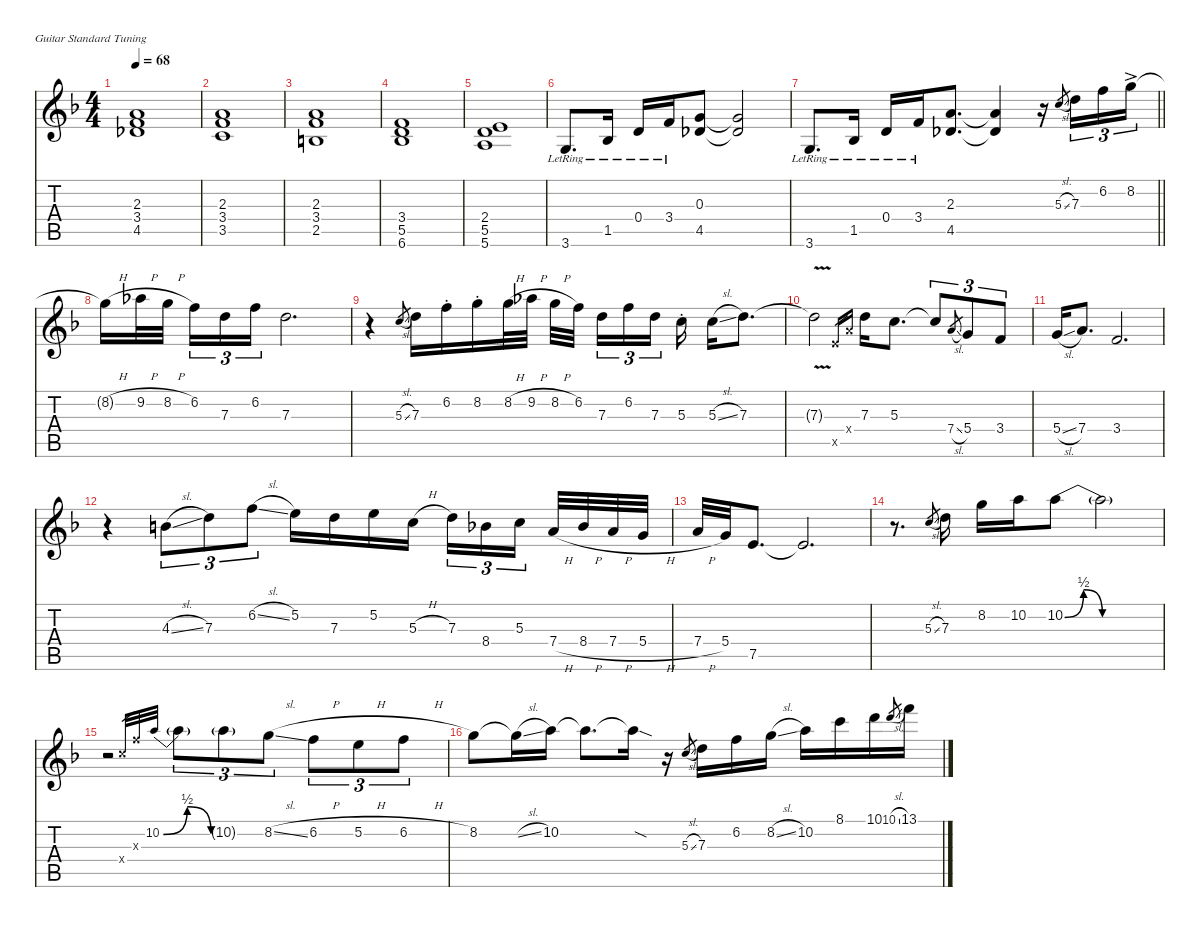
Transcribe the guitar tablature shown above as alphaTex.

\defaultSystemsLayout 4
\hideDynamics
\bracketExtendMode nobrackets
\singleTrackTrackNamePolicy hidden
\multiTrackTrackNamePolicy hidden
\firstSystemTrackNameMode fullname
\firstSystemTrackNameOrientation horizontal
\otherSystemsTrackNameOrientation horizontal
\track ("Mikael Akerfeldt (Clean Jazz)" "jz.guit.") {instrument electricguitarjazz}
\staff {score tabs}
\tuning (E4 B3 G3 D3 A2 E2)
\ts (4 4)
\tempo 68
\clef g2
\ks dminor
(2.3{acc forcenatural} 4.5{acc b} 3.4{acc forcenatural}).1{dy ppp beam Up} |
(2.3{acc forcenatural} 3.5{acc forcenatural} 3.4{acc forcenatural}).1{beam Up} |
(3.4{acc forcenatural} 2.5{acc forcenatural} 2.3{acc forcenatural}).1{beam Up} |
(6.6{acc b} 5.5{acc forcenatural} 3.4{acc forcenatural}).1{beam Up} |
(5.5{acc forcenatural} 5.6{acc forcenatural} 2.4{acc forcenatural}).1{beam Up} |
3.6{lr acc forcenatural}.8{d beam Up} 1.5{lr acc b}.16{beam Up} 0.4{lr acc forcenatural}.16{beam Up} 3.4{lr acc forcenatural}.16{beam Up} (0.3{acc forcenatural} 4.5{acc b}).8{beam Up} (0.3{t acc forcenatural} 4.5{t acc b}).2{beam Up} |
\barLineRight lightlight
3.6{lr acc forcenatural}.8{d instrument electricguitarjazz beam Up} 1.5{lr acc b}.16{beam Up} 0.4{lr acc forcenatural}.16{beam Up} 3.4{lr acc forcenatural}.16{beam Up} (2.3{acc forcenatural} 4.5{acc b}).8{d beam Up} (4.5{t acc b} 2.3{t acc forcenatural}).4{beam Up} r.16{beam Up} 5.3{sl acc forcenatural}.8{gr dy mf beam Up} 7.3{acc forcenatural}.16{tu (3 2) beam Down} 6.2{acc forcenatural}.16{tu (3 2) beam Down} 8.2{ac acc forcenatural}.16{tu (3 2) beam Down} |
8.2{h t acc forcenatural}.16{beam Down} 9.2{h acc b}.32{beam Down} 8.2{h acc forcenatural}.32{beam Down beam split} 6.2{acc forcenatural}.16{tu (3 2) beam Down} 7.3{acc forcenatural}.16{tu (3 2) beam Down} 6.2{acc forcenatural}.16{tu (3 2) beam Down} 7.3{acc forcenatural}.2{d beam Down} |
r.4{beam Down} 5.3{sl acc forcenatural}.8{gr beam Up} 7.3{acc forcenatural}.16{beam Down} 6.2{st acc forcenatural}.16{beam Down} 8.2{st acc forcenatural}.16{beam Down} 8.2{h acc forcenatural}.32{beam Down} 9.2{h acc b}.32{beam Down} 8.2{h acc forcenatural}.32{beam Down} 6.2{acc forcenatural}.32{beam Down} 7.3{acc forcenatural}.16{tu (3 2) beam Down} 6.2{acc forcenatural}.16{tu (3 2) beam Down} 7.3{acc forcenatural}.16{tu (3 2) beam Down} 5.3{st acc forcenatural}.16{beam Down} 5.3{sl acc forcenatural}.16{beam Down} 7.3{acc forcenatural}.8{d beam Down} |
7.3{v t acc forcenatural}.2{dy f beam Down} 7.5{x acc forcenatural}.16{gr beam Up} 7.4{x acc forcenatural}.16{gr beam Up} 7.3{acc forcenatural}.16{beam Down} 5.3{acc forcenatural}.8{d beam Down} 5.3{t acc forcenatural}.8{tu (3 2) beam Up} 7.4{sl acc forcenatural}.8{gr beam Up} 5.4{acc forcenatural}.8{tu (3 2) beam Up} 3.4{acc forcenatural}.8{tu (3 2) beam Up} |
5.4{sl acc forcenatural}.16{beam Up} 7.4{acc forcenatural}.8{d beam Up} 3.4{acc forcenatural}.2{d beam Up} |
r.4{beam Down} 4.3{sl acc forcenatural}.8{tu (3 2) dy mf beam Down} 7.3{acc forcenatural}.8{tu (3 2) beam Down} 6.2{sl acc forcenatural}.8{tu (3 2) beam Down} 5.2{acc forcenatural}.16{beam Down} 7.3{acc forcenatural}.16{beam Down} 5.2{acc forcenatural}.16{beam Down} 5.3{h acc forcenatural}.16{beam Down} 7.3{acc forcenatural}.16{tu (3 2) beam Down} 8.4{acc b}.16{tu (3 2) beam Down} 5.3{acc forcenatural}.16{tu (3 2) beam Down} 7.4{h acc forcenatural}.32{beam Up} 8.4{h acc b}.32{beam Up} 7.4{h acc forcenatural}.32{beam Up} 5.4{h acc forcenatural}.32{beam Up} |
7.4{h acc forcenatural}.32{beam Up} 5.4{acc forcenatural}.32{beam Up} 7.5{acc forcenatural}.8{d beam Up} 7.5{t acc forcenatural}.2{d beam Up} |
r.8{d beam Down} 5.3{sl acc forcenatural}.8{gr beam Up} 7.3{acc forcenatural}.16{dy f beam Down} 8.2{acc forcenatural}.16{beam Down} 10.2{acc forcenatural}.16{beam Down} 10.2{be (bendrelease 0 0 37.199999999999996 2 50.4 2 60 0) acc forcenatural}.8{beam Down} 10.2{be (hold 0 0 60 0) t acc forcenatural}.2{beam Down} |
r.2{beam Down} 10.4{x acc forcenatural}.32{gr beam Up} 10.3{x acc forcenatural}.32{gr beam Up} 10.2{be (bendrelease 0 0 30 2 30 2 60 0) acc forcenatural}.32{gr beam Up} 10.2{t acc forcenatural}.8{tu (3 2) beam Down} 10.2{g acc forcenatural}.8{tu (3 2) beam Down} 8.2{sl acc forcenatural}.8{tu (3 2) dy mf beam Down} 6.2{h acc forcenatural}.8{tu (3 2) beam Down} 5.2{h acc forcenatural}.8{tu (3 2) dy mp beam Down} 6.2{h acc forcenatural}.8{tu (3 2) beam Down} |
8.2{acc forcenatural}.8{beam Down} 8.2{sl t acc forcenatural}.16{dy f beam Down} 10.2{acc forcenatural}.16{dy p beam Down} 10.2{t acc forcenatural}.8{d dy f beam Down} 10.2{sod t acc forcenatural}.16{dy mp beam Down} r.16{beam Down} 5.3{sl acc forcenatural}.8{gr dy mf beam Up} 7.3{acc forcenatural}.16{beam Down} 6.2{acc forcenatural}.16{beam Down} 8.2{sl acc forcenatural}.16{beam Down} 10.2{acc forcenatural}.16{beam Down} 8.1{acc forcenatural}.16{beam Down} 10.1{acc forcenatural}.16{beam Down} 10.1{sl acc forcenatural}.8{gr beam Up} 13.1{acc forcenatural}.16{beam Down}
